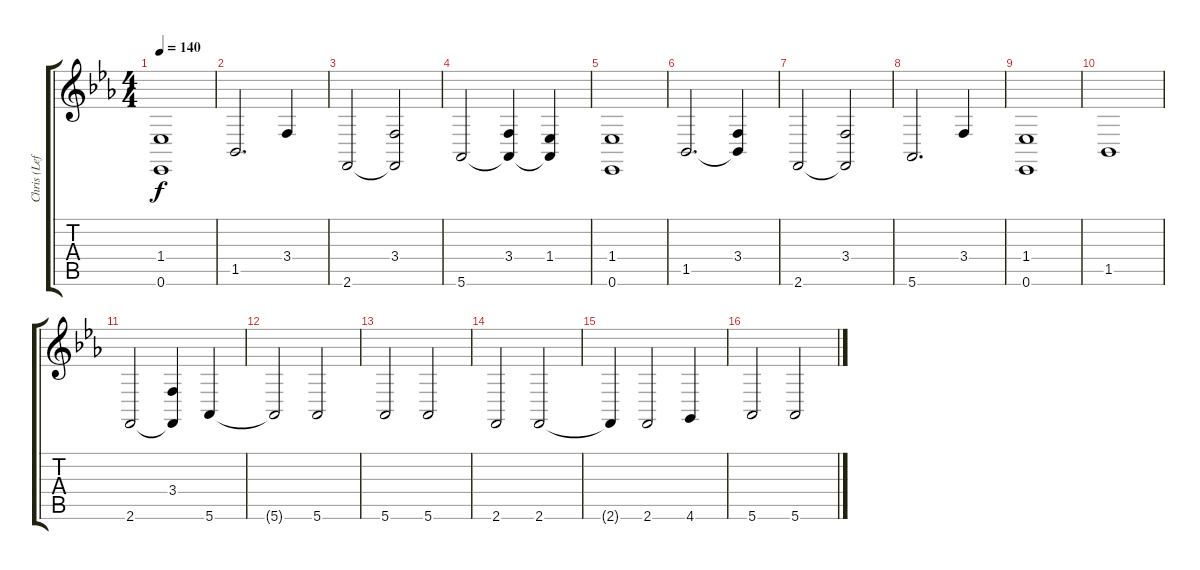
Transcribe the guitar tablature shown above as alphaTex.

\track ("Chris (Left Hand)" "Chris (Lef") {instrument acousticgrandpiano}
\staff {score tabs}
\tuning (E4 B3 G3 D3 A2 Eb2) {hide}
\ts (4 4)
\tempo 140
\clef g2
\ks eb
(1.4 0.6).1{dy f} |
1.5.2{d} 3.4.4 |
2.6.2 (3.4 2.6{t}).2 |
5.6.2 (3.4 5.6{t}).4 (1.4 5.6{t}).4 |
(1.4 0.6).1 |
1.5.2{d} (3.4 1.5{t}).4 |
2.6.2 (3.4 2.6{t}).2 |
5.6.2{d} 3.4.4 |
(1.4 0.6).1 |
1.5.1 |
2.6.2 (3.4 2.6{t}).4 5.6.4 |
5.6{t}.2 5.6.2 |
5.6.2 5.6.2 |
2.6.2 2.6.2 |
2.6{t}.4 2.6.2 4.6.4 |
5.6.2 5.6.2
